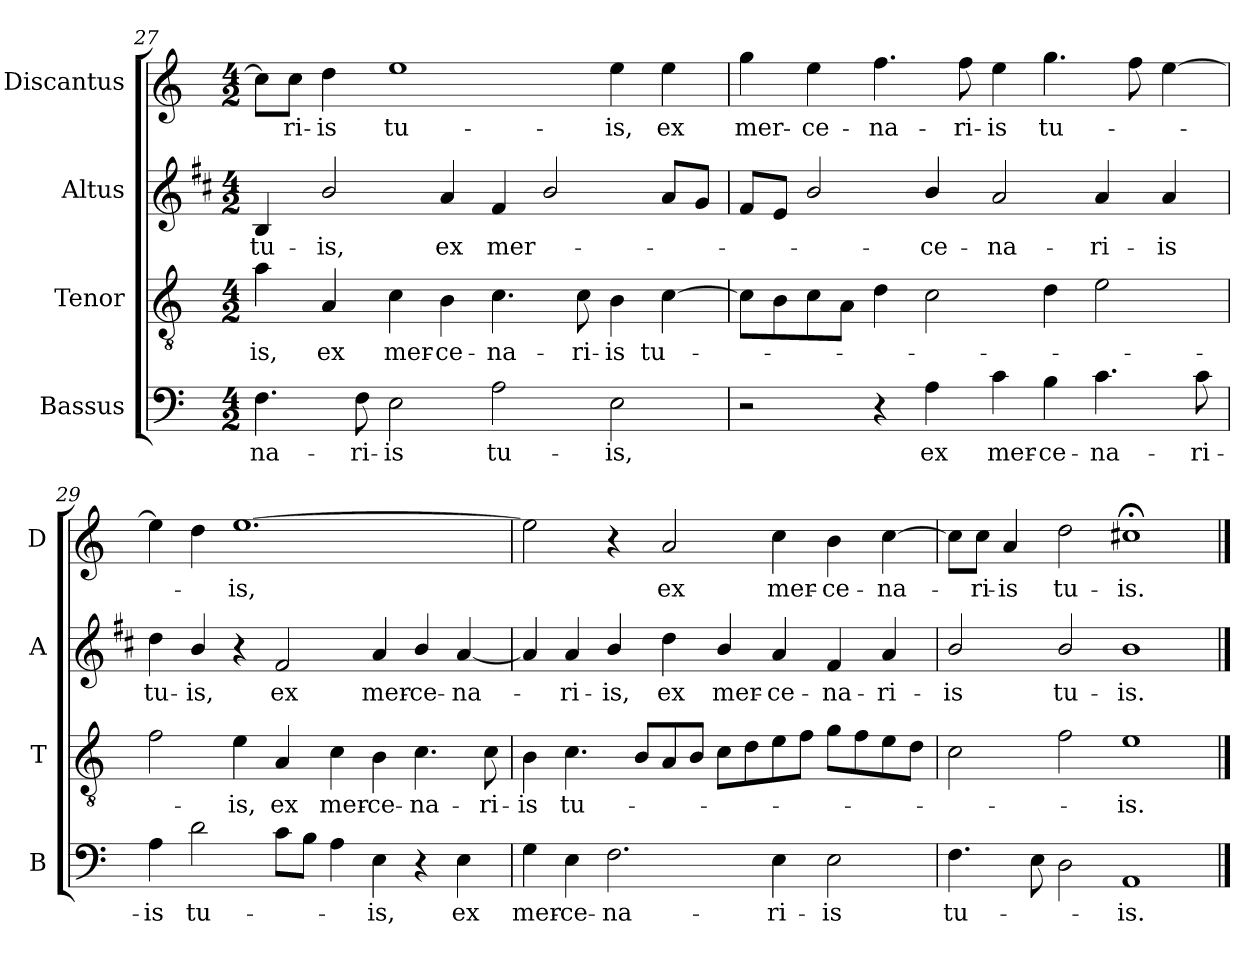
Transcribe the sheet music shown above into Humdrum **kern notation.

**kern	**text	**kern	**text	**kern	**text	**kern	**text
*part4	*part4	*part3	*part3	*part2	*part2	*part1	*part1
*staff4	*staff4	*staff3	*staff3	*staff2	*staff2	*staff1	*staff1
*I"Bassus	*	*I"Tenor	*	*I"Altus	*	*I"Discantus	*
*I'B	*	*I'T	*	*I'A	*	*I'D	*
*clefF4	*	*clefGv2	*	*clefG2	*	*clefG2	*
*	*	*	*	*ITrd1c2	*	*	*
*k[]	*	*k[]	*	*k[]	*	*k[]	*
*C:	*	*C:	*	*C:	*	*C:	*
*M4/2	*	*M4/2	*	*M4/2	*	*M4/2	*
=27	=27	=27	=27	=27	=27	=27	=27
!	!LO:LY:b	!	!LO:LY:b	!	!LO:LY:b	!	!
4.F\	-na-	4a\	-is,	4A/	tu-	8cc\L]	.
!	!	!	!	!	!	!	!LO:LY:b
.	.	.	.	.	.	8cc\J	-ri-
!	!	!	!LO:LY:b	!	!LO:LY:b	!	!LO:LY:b
.	.	4A/	ex	2a/	-is,	4dd\	-is
!	!LO:LY:b	!	!	!	!	!	!
8F\	-ri-	.	.	.	.	.	.
!	!LO:LY:b	!	!LO:LY:b	!	!	!	!LO:LY:b
2E\	-is	4c\	mer-	.	.	1ee	tu-
!	!	!	!LO:LY:b	!	!LO:LY:b	!	!
.	.	4B\	-ce-	4g/	ex	.	.
!	!LO:LY:b	!	!LO:LY:b	!	!LO:LY:b	!	!
2A\	tu-	4.c\	-na-	4e/	mer-	.	.
.	.	.	.	2a/	.	.	.
!	!	!	!LO:LY:b	!	!	!	!
.	.	8c\	-ri-	.	.	.	.
!	!LO:LY:b	!	!LO:LY:b	!	!	!	!LO:LY:b
2E\	-is,	4B\	-is	.	.	4ee\	-is,
!	!	!	!LO:LY:b	!	!	!	!LO:LY:b
.	.	[4c\	tu-	8g/L	.	4ee\	ex
.	.	.	.	8f/J	.	.	.
=28	=28	=28	=28	=28	=28	=28	=28
!	!	!	!	!	!	!	!LO:LY:b
2r	.	8c\L]	.	8e/L	.	4gg\	mer-
.	.	8B\	.	8d/J	.	.	.
!	!	!	!	!	!	!	!LO:LY:b
.	.	8c\	.	2a/	.	4ee\	-ce-
.	.	8A\J	.	.	.	.	.
!	!	!	!	!	!	!	!LO:LY:b
4r	.	4d\	.	.	.	4.ff\	-na-
!	!LO:LY:b	!	!	!	!LO:LY:b	!	!
4A\	ex	2c\	.	4a/	-ce-	.	.
!	!	!	!	!	!	!	!LO:LY:b
.	.	.	.	.	.	8ff\	-ri-
!	!LO:LY:b	!	!	!	!LO:LY:b	!	!LO:LY:b
4c\	mer-	.	.	2g/	-na-	4ee\	-is
!	!LO:LY:b	!	!	!	!	!	!LO:LY:b
4B\	-ce-	4d\	.	.	.	4.gg\	tu-
!	!LO:LY:b	!	!	!	!LO:LY:b	!	!
4.c\	-na-	2e\	.	4g/	-ri-	.	.
.	.	.	.	.	.	8ff\	.
!	!	!	!	!	!LO:LY:b	!	!
.	.	.	.	4g/	-is	[4ee\	.
!	!LO:LY:b	!	!	!	!	!	!
8c\	-ri-	.	.	.	.	.	.
!!LO:LB:g=z
=29	=29	=29	=29	=29	=29	=29	=29
!	!LO:LY:b	!	!	!	!LO:LY:b	!	!
4A\	-is	2f\	.	4cc\	tu-	4ee\]	.
!	!LO:LY:b	!	!	!	!LO:LY:b	!	!
2d\	tu-	.	.	4a/	-is,	4dd\	.
!	!	!	!LO:LY:b	!	!	!	!LO:LY:b
.	.	4e\	-is,	4r	.	[1.ee	-is,
!	!	!	!LO:LY:b	!	!LO:LY:b	!	!
8c\L	.	4A/	ex	2e/	ex	.	.
8B\J	.	.	.	.	.	.	.
!	!	!	!LO:LY:b	!	!	!	!
4A\	.	4c\	mer-	.	.	.	.
!	!LO:LY:b	!	!LO:LY:b	!	!LO:LY:b	!	!
4E\	-is,	4B\	-ce-	4g/	mer-	.	.
!	!	!	!LO:LY:b	!	!LO:LY:b	!	!
4r	.	4.c\	-na-	4a/	-ce-	.	.
!	!LO:LY:b	!	!	!	!LO:LY:b	!	!
4E\	ex	.	.	[4g/	-na-	.	.
!	!	!	!LO:LY:b	!	!	!	!
.	.	8c\	-ri-	.	.	.	.
=30	=30	=30	=30	=30	=30	=30	=30
!	!LO:LY:b	!	!LO:LY:b	!	!	!	!
4G\	mer-	4B\	-is	4g/]	.	2ee\]	.
!	!LO:LY:b	!	!LO:LY:b	!	!LO:LY:b	!	!
4E\	-ce-	4.c\	tu-	4g/	-ri-	.	.
!	!LO:LY:b	!	!	!	!LO:LY:b	!	!
2.F\	-na-	.	.	4a/	-is,	4r	.
.	.	8B/L	.	.	.	.	.
!	!	!	!	!	!LO:LY:b	!	!LO:LY:b
.	.	8A/	.	4cc\	ex	2a/	ex
.	.	8B/J	.	.	.	.	.
!	!	!	!	!	!LO:LY:b	!	!
.	.	8c\L	.	4a/	mer-	.	.
.	.	8d\	.	.	.	.	.
!	!LO:LY:b	!	!	!	!LO:LY:b	!	!LO:LY:b
4E\	-ri-	8e\	.	4g/	-ce-	4cc\	mer-
.	.	8f\J	.	.	.	.	.
!	!LO:LY:b	!	!	!	!LO:LY:b	!	!LO:LY:b
2E\	-is	8g\L	.	4e/	-na-	4b\	-ce-
.	.	8f\	.	.	.	.	.
!	!	!	!	!	!LO:LY:b	!	!LO:LY:b
.	.	8e\	.	4g/	-ri-	[4cc\	-na-
.	.	8d\J	.	.	.	.	.
=31	=31	=31	=31	=31	=31	=31	=31
!	!LO:LY:b	!	!	!	!LO:LY:b	!	!
4.F\	tu-	2c\	.	2a/	-is	8cc\L]	.
!	!	!	!	!	!	!	!LO:LY:b
.	.	.	.	.	.	8cc\J	-ri-
!	!	!	!	!	!	!	!LO:LY:b
.	.	.	.	.	.	4a/	-is
8E\	.	.	.	.	.	.	.
!	!	!	!	!	!LO:LY:b	!	!LO:LY:b
2D\	.	2f\	.	2a/	tu-	2dd\	tu-
!	!LO:LY:b	!	!LO:LY:b	!	!LO:LY:b	!	!LO:LY:b
1AA	-is.	1e	-is.	1a	-is.	1cc#X;<	-is.
==	==	==	==	==	==	==	==
*-	*-	*-	*-	*-	*-	*-	*-
